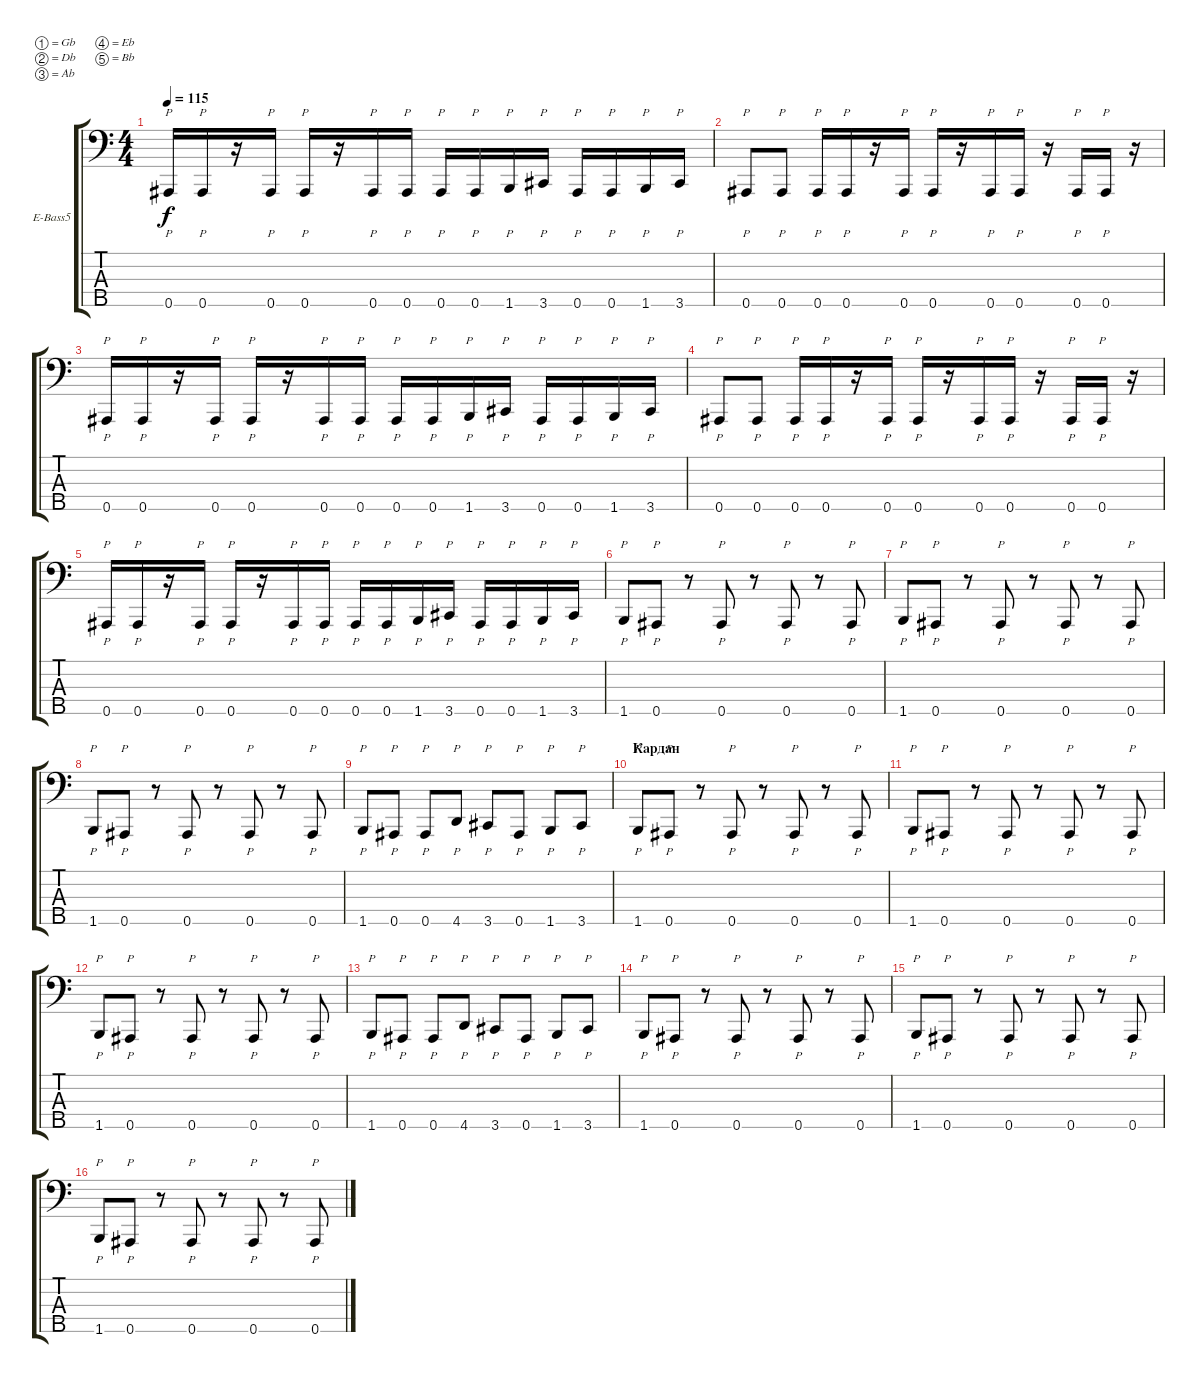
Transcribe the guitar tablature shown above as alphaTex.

\bracketExtendMode groupsimilarinstruments
\firstSystemTrackNameOrientation horizontal
\otherSystemsTrackNameOrientation horizontal
\track ("Electric Bass" "E-Bass5") {instrument electricbassfinger}
\staff {score tabs}
\tuning (Gb2 Db2 Ab1 Eb1 Bb0)
\ts (4 4)
\tempo 115
\clef f4
\scale
0.333333
\ks c
0.5.16{p dy f} 0.5.16{p} r.16 0.5.16{p} 0.5.16{p} r.16 0.5.16{p} 0.5.16{p} 0.5.16{p} 0.5.16{p} 1.5.16{p} 3.5.16{p} 0.5.16{p} 0.5.16{p} 1.5.16{p} 3.5.16{p} |
\scale
0.333333 0.5.8{p} 0.5.8{p} 0.5.16{p} 0.5.16{p} r.16 0.5.16{p} 0.5.16{p} r.16 0.5.16{p} 0.5.16{p} r.16 0.5.16{p} 0.5.16{p} r.16 |
\scale
0.333333 0.5.16{p} 0.5.16{p} r.16 0.5.16{p} 0.5.16{p} r.16 0.5.16{p} 0.5.16{p} 0.5.16{p} 0.5.16{p} 1.5.16{p} 3.5.16{p} 0.5.16{p} 0.5.16{p} 1.5.16{p} 3.5.16{p} |
\scale
0.333333 0.5.8{p} 0.5.8{p} 0.5.16{p} 0.5.16{p} r.16 0.5.16{p} 0.5.16{p} r.16 0.5.16{p} 0.5.16{p} r.16 0.5.16{p} 0.5.16{p} r.16 |
\scale
0.333333 0.5.16{p} 0.5.16{p} r.16 0.5.16{p} 0.5.16{p} r.16 0.5.16{p} 0.5.16{p} 0.5.16{p} 0.5.16{p} 1.5.16{p} 3.5.16{p} 0.5.16{p} 0.5.16{p} 1.5.16{p} 3.5.16{p} |
\scale
0.333333 1.5.8{p} 0.5.8{p} r.8 0.5.8{p} r.8 0.5.8{p} r.8 0.5.8{p} |
\scale
0.333333 1.5.8{p} 0.5.8{p} r.8 0.5.8{p} r.8 0.5.8{p} r.8 0.5.8{p} |
\scale
0.333333 1.5.8{p} 0.5.8{p} r.8 0.5.8{p} r.8 0.5.8{p} r.8 0.5.8{p} |
\scale
0.333333 1.5.8{p} 0.5.8{p} 0.5.8{p} 4.5.8{p} 3.5.8{p} 0.5.8{p} 1.5.8{p} 3.5.8{p} |
\section ("" "Кардан")
\scale
0.333333 1.5.8{p} 0.5.8{p} r.8 0.5.8{p} r.8 0.5.8{p} r.8 0.5.8{p} |
\scale
0.333333 1.5.8{p} 0.5.8{p} r.8 0.5.8{p} r.8 0.5.8{p} r.8 0.5.8{p} |
\scale
0.333333 1.5.8{p} 0.5.8{p} r.8 0.5.8{p} r.8 0.5.8{p} r.8 0.5.8{p} |
\scale
0.333333 1.5.8{p} 0.5.8{p} 0.5.8{p} 4.5.8{p} 3.5.8{p} 0.5.8{p} 1.5.8{p} 3.5.8{p} |
\scale
0.333333 1.5.8{p} 0.5.8{p} r.8 0.5.8{p} r.8 0.5.8{p} r.8 0.5.8{p} |
\scale
0.333333 1.5.8{p} 0.5.8{p} r.8 0.5.8{p} r.8 0.5.8{p} r.8 0.5.8{p} |
\scale
0.256303 1.5.8{p} 0.5.8{p} r.8 0.5.8{p} r.8 0.5.8{p} r.8 0.5.8{p}
